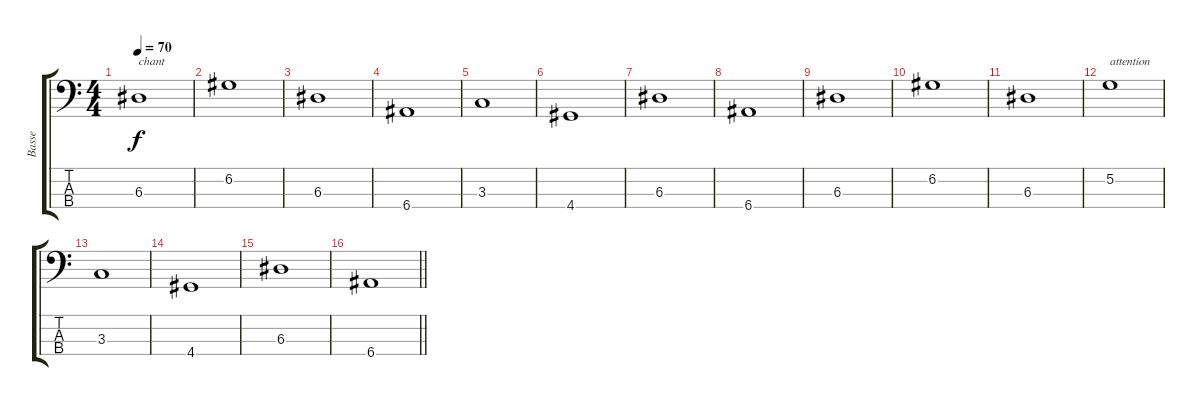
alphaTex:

\track ("Basse" "Basse") {instrument electricbassfinger}
\staff {score tabs}
\tuning (G2 D2 A1 E1) {hide}
\ts (4 4)
\tempo 70
\clef f4
\ks c
6.3.1{txt "chant" dy f} |
6.2.1 |
6.3.1 |
6.4.1 |
3.3.1 |
4.4.1 |
6.3.1 |
6.4.1 |
6.3.1 |
6.2.1 |
6.3.1 |
5.2.1{txt "attention"} |
3.3.1 |
4.4.1 |
6.3.1 |
\barLineRight lightlight
6.4.1
